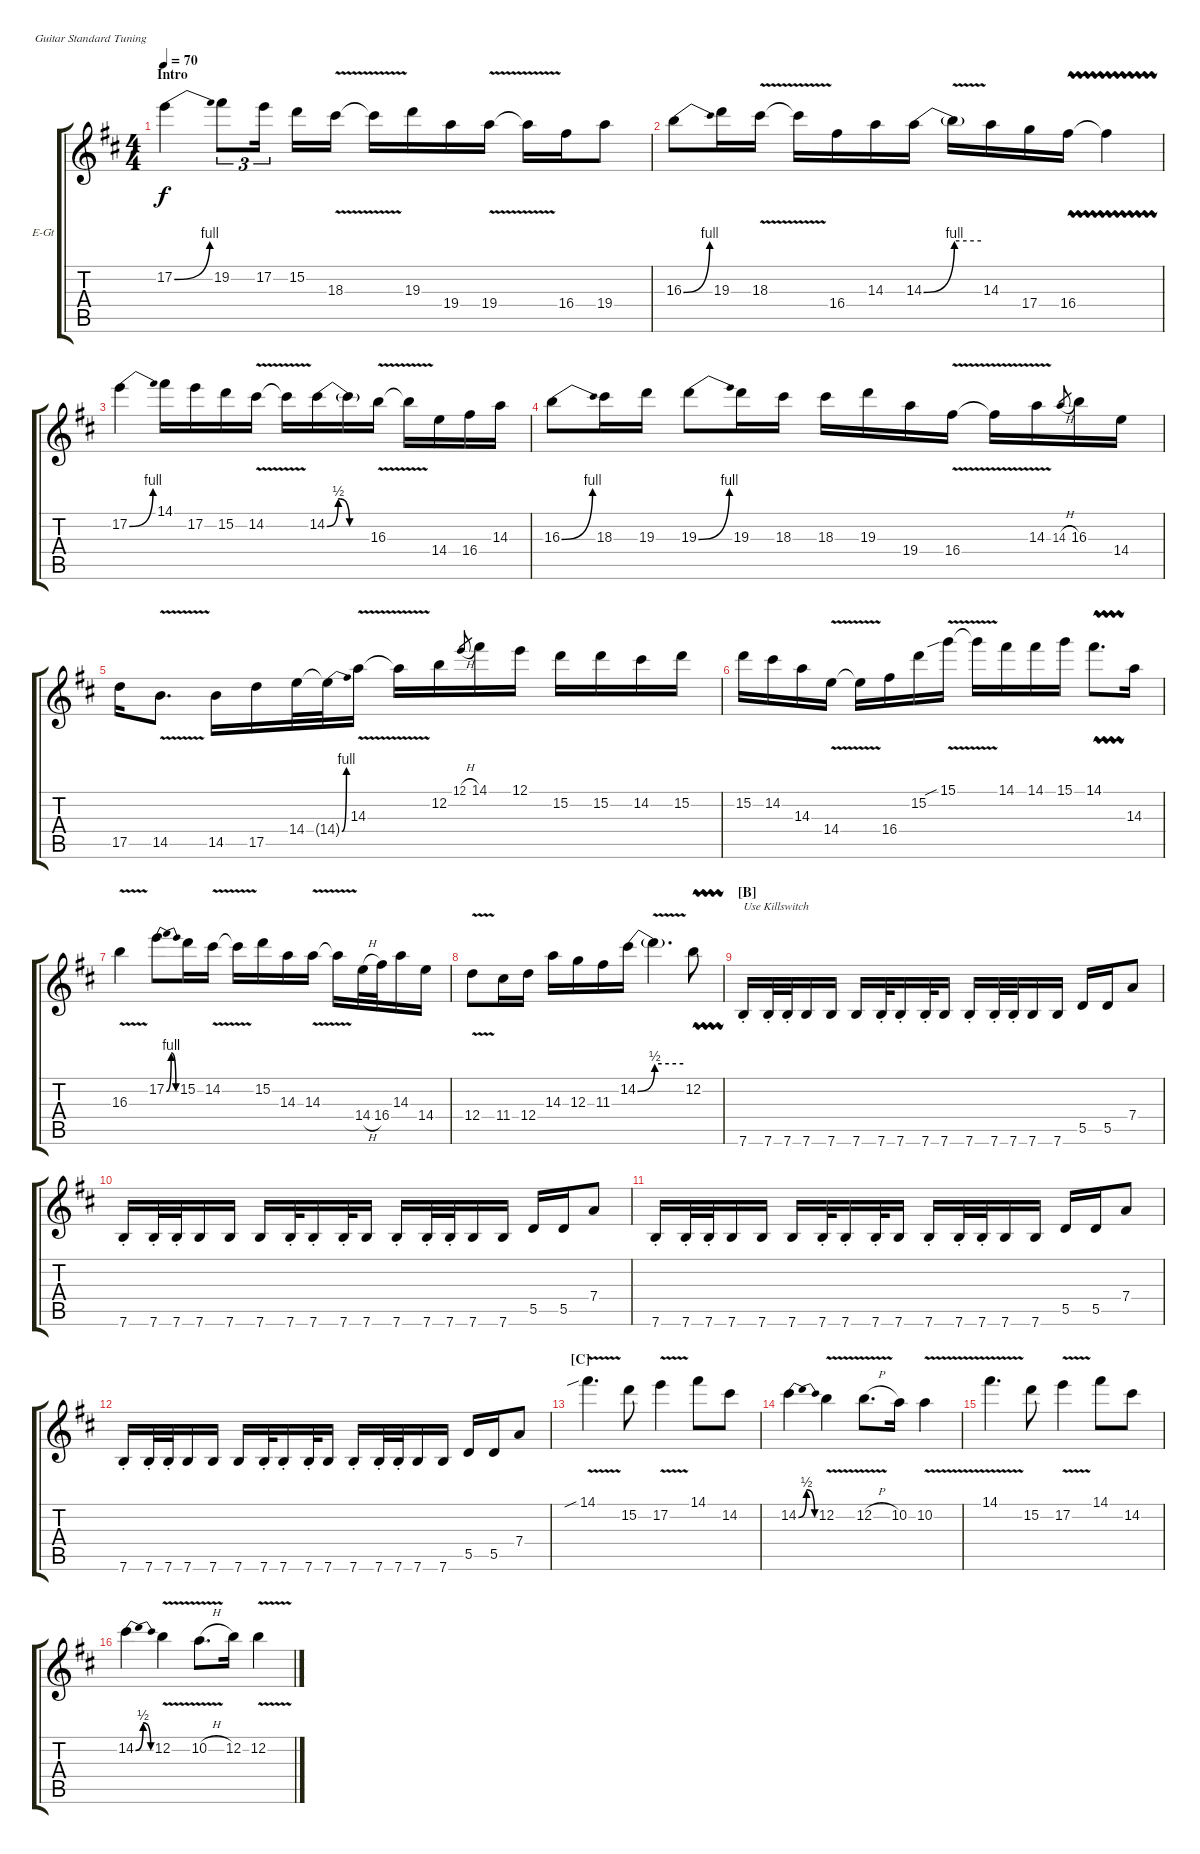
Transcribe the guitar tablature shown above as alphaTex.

\bracketExtendMode groupsimilarinstruments
\firstSystemTrackNameOrientation horizontal
\otherSystemsTrackNameOrientation horizontal
\track ("Buckethead" "E-Gt") {instrument distortionguitar}
\staff {score tabs}
\tuning (E4 B3 G3 D3 A2 E2)
\ts (4 4)
\beaming (8 2 2 2 2)
\section ("" "Intro")
\tempo 70
\clef g2
\ks bminor
17.2{be (bend 0 0 9 4)}.4{dy f instrument distortionguitar} 19.2.8{tu (3 2)} 17.2.16{tu (3 2)} 15.2.16 18.3{v}.16 18.3{v t}.16 19.3.16 19.4.16 19.4{v}.16 19.4{v t}.16 16.4.16 19.4.8 |
16.3{be (bend 0 0 15 4)}.8 19.3.16 18.3{v}.16 18.3{v t}.16 16.4.16 14.3.16 14.3{be (bend 0 0 15 4)}.16 14.3{be (hold 0 4 60 4) v t}.16 14.3.16 17.4.16 16.4{vw}.16 16.4{vw t}.4 |
17.2{be (bend 0 0 15 4)}.4 14.1.16 17.2.16 15.2.16 14.2{v}.16 14.2{v t}.16 14.2{be (bendrelease 0 0 13.2 2 42.6 2 59.4 0)}.16 14.2{be (hold 0 0 60 0) t}.16 16.3{v}.16 16.3{v t}.16 14.4.16 16.4.16 14.3.16 |
16.3{be (bend 0 0 15 4)}.8 18.3.16 19.3.16 19.3{be (bend 0 0 15 4)}.8 19.3.16 18.3.16 18.3.16 19.3.16 19.4.16 16.4{v}.16 16.4{v t}.16 14.3{v}.16 14.3{h}.8{gr} 16.3.16 14.4.16 |
17.5.16 14.5{v}.8{d} 14.5.16 17.5.16 14.4.32 14.4{be (bend 0 0 15 4) t}.32 14.3{v}.16 14.3{v t}.16 12.2.16 12.1{h}.8{gr} 14.1.16 12.1.16 15.2.16 15.2.16 14.2.16 15.2.16 |
15.2.16 14.2.16 14.3.16 14.4{v}.16 14.4{v t}.16 16.4.16 15.2.16 15.1{v sib}.16 15.1{v t}.16 14.1.16 14.1.16 15.1.16 14.1{vw}.8{d} 14.3.16 |
16.3{v}.4 17.2{be (bendrelease 0 0 10.2 4 40.199999999999996 4 53.4 0)}.8 15.2.16 14.2{v}.16 14.2{v t}.16 15.2.16 14.3.16 14.3{v}.16 14.3{v t}.16 14.4{h}.32 16.4.32 14.3.16 14.4.16 |
12.4{v}.8 11.4.16 12.4.16 14.3.16 12.3.16 11.3.16 14.2{be (bend 0 0 13.2 2)}.16 14.2{be (hold 0 2 60 2) v t}.4{d} 12.2{vw}.8 |
\section ("B" "")
7.6{st}.16{txt "Use Killswitch"} 7.6{st}.32 7.6{st}.32 7.6.16 7.6.16 7.6.16 7.6{st}.32 7.6{st}.16 7.6{st}.32 7.6.16 7.6{st}.16 7.6{st}.32 7.6{st}.32 7.6.16 7.6.16 5.5.16 5.5.16 7.4.8 |
7.6{st}.16 7.6{st}.32 7.6{st}.32 7.6.16 7.6.16 7.6.16 7.6{st}.32 7.6{st}.16 7.6{st}.32 7.6.16 7.6{st}.16 7.6{st}.32 7.6{st}.32 7.6.16 7.6.16 5.5.16 5.5.16 7.4.8 |
7.6{st}.16 7.6{st}.32 7.6{st}.32 7.6.16 7.6.16 7.6.16 7.6{st}.32 7.6{st}.16 7.6{st}.32 7.6.16 7.6{st}.16 7.6{st}.32 7.6{st}.32 7.6.16 7.6.16 5.5.16 5.5.16 7.4.8 |
7.6{st}.16 7.6{st}.32 7.6{st}.32 7.6.16 7.6.16 7.6.16 7.6{st}.32 7.6{st}.16 7.6{st}.32 7.6.16 7.6{st}.16 7.6{st}.32 7.6{st}.32 7.6.16 7.6.16 5.5.16 5.5.16 7.4.8 |
\section ("C" "")
14.1{v sib}.4{d} 15.2.8 17.2{v}.4 14.1.8 14.2.8 |
14.2{be (bendrelease 0 0 12 2 45 2 59.4 0)}.4 12.2{v}.4 12.2{v h}.8{d} 10.2.16 10.2{v}.4 |
14.1{v}.4{d} 15.2.8 17.2{v}.4 14.1.8 14.2.8 |
14.2{be (bendrelease 0 0 12 2 45 2 59.4 0)}.4 12.2{v}.4 10.2{v h}.8{d} 12.2.16 12.2{v}.4
